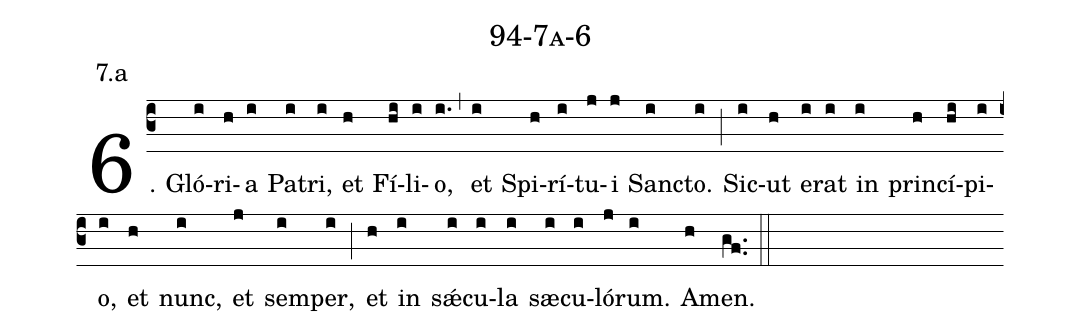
name: 94-7a-6;
annotation: 7.a;
%%
6. Gló(i)ri(h)a(i) Pa(i)tri,(i) et(h) Fí(hi)li(i)o, (i.) (,)
et(i) Spi(h)rí(i)tu(j)i(j) Sanc(i)to.(i) (;)
Sic(i)ut(h) e(i)rat(i) in(i) prin(h)cí(hi)pi(i)o,(i) et(h) nunc,(i) et(j) sem(i)per,(i) (;)
et(h) in(i) sǽ(i)cu(i)la(i) sæ(i)cu(i)ló(j)rum.(i) A(h)men.(gf..) (::)
